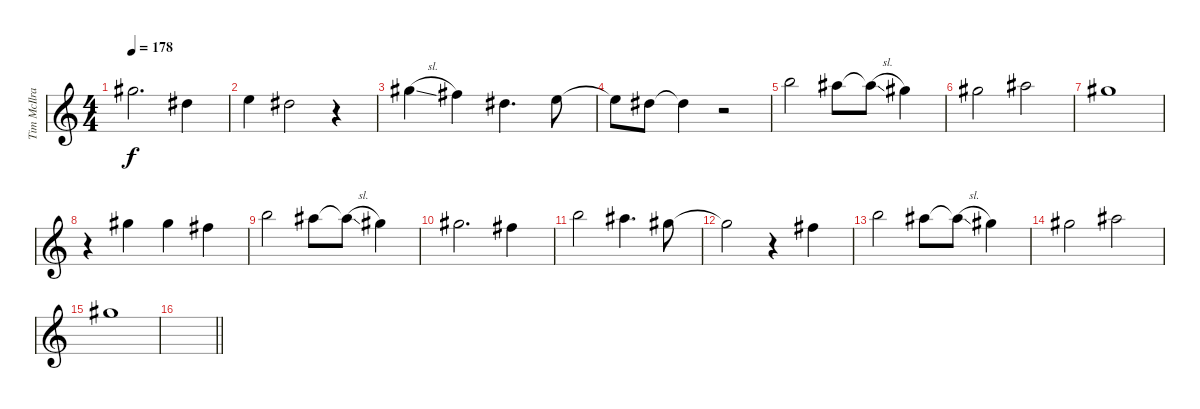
\track ("Tim McIlrath - Vocals" "Tim McIlra") {instrument distortionguitar}
\staff {score}
\tuning (Eb4 Bb3 Gb3 Db3 Ab2 Eb2) {hide}
\ts (4 4)
\tempo 178
\clef g2
\ks c
10.2.2{d dy f} 5.2.4 |
6.2.4 5.2.2 r.4 |
10.2{sl}.4 8.2.4 5.2.4{d} 6.2.8 |
6.2{t}.8 5.2.8 5.2{t}.4 r.2 |
13.2.2 12.2.8 12.2{sl t}.8 10.2.4 |
10.2.2 12.2.2 |
10.2.1 |
r.4 10.2.4 10.2.4 8.2.4 |
13.2.2 12.2.8 12.2{sl t}.8 10.2.4 |
10.2.2{d} 8.2.4 |
13.2.2 12.2.4{d} 10.2.8 |
10.2{t}.2 r.4 8.2.4 |
13.2.2 12.2.8 12.2{sl t}.8 10.2.4 |
10.2.2 12.2.2 |
10.2.1 |
\barLineRight lightlight
